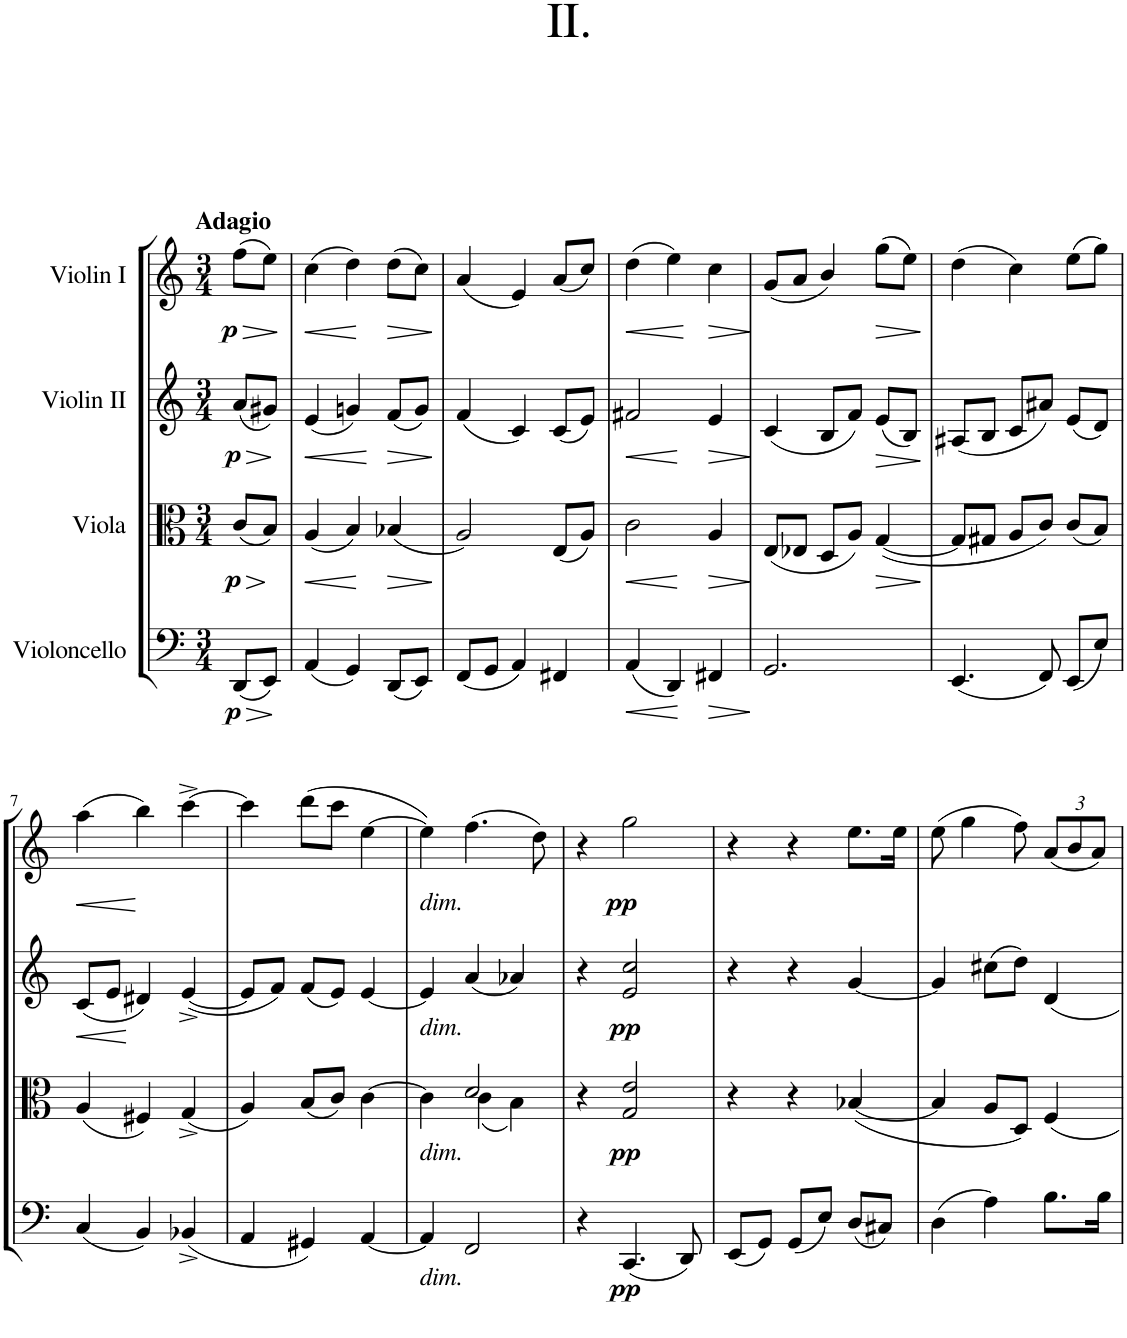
**kern	**dynam	**kern	**dynam	**kern	**dynam	**kern	**dynam
*part4	*part4	*part3	*part3	*part2	*part2	*part1	*part1
*staff4	*staff4	*staff3	*staff3	*staff2	*staff2	*staff1	*staff1
*I"Violoncello	*	*I"Viola	*	*I"Violin II	*	*I"Violin I	*
*I'Vc	*	*I'Vla	*	*I'Vln	*	*I'Vln	*
!!LO:PB:g=z
*clefF4	*	*clefC3	*	*clefG2	*	*clefG2	*
*k[]	*	*k[]	*	*k[]	*	*k[]	*
*M3/4	*	*M3/4	*	*M3/4	*	*M3/4	*
=1	=1	=1	=1	=1	=1	=1	=1
!	!	!	!	!	!	!LO:TX:a:B:t=Adagio	!
!	!LO:HP:b	!	!LO:HP:b	!	!LO:HP:b	!	!LO:HP:b
!	!LO:DY:n=1:b	!	!LO:DY:n=1:b	!	!LO:DY:n=1:b	!	!LO:DY:n=1:b
(8DD/L	> p	(8c/L	> p	(8a/L	> p	(8ff\L	> p
8EE/J)	.	8B/J)	.	8g#X/J)	.	8ee\J)	.
.	]	.	]	.	]	.	]
=2	=2	=2	=2	=2	=2	=2	=2
!	!	!	!LO:HP:b	!	!LO:HP:b	!	!LO:HP:b
(4AA/	.	(4A/	<	(4e/	<	(4cc\	<
4GG/)	.	4B/)	.	4gn/)	.	4dd\)	.
!	!	!	!LO:HP:n=1:b	!	!LO:HP:n=1:b	!	!LO:HP:n=1:b
(8DD/L	.	(4B-X/	[ >	(8f/L	[ >	(8dd\L	[ >
8EE/J)	.	.	.	8g/J)	.	8cc\J)	.
.	.	.	]	.	]	.	]
=3	=3	=3	=3	=3	=3	=3	=3
(8FF/L	.	2A/)	.	(4f/	.	(4a/	.
8GG/J	.	.	.	.	.	.	.
4AA/)	.	.	.	4c/)	.	4e/)	.
4FF#X/	.	(8E/L	.	(8c/L	.	(8a/L	.
.	.	8A/J)	.	8e/J)	.	8cc/J)	.
=4	=4	=4	=4	=4	=4	=4	=4
!	!LO:HP:b	!	!LO:HP:b	!	!LO:HP:b	!	!LO:HP:b
(4AA/	<	2c\	<	2f#X/	<	(4dd\	<
4DD/)	[	.	.	.	.	4ee\)	.
!	!LO:HP:b	!	!LO:HP:n=1:b	!	!LO:HP:n=1:b	!	!LO:HP:n=1:b
4FF#X/	>	4A/	[ >	4e/	[ >	4cc\	[ >
.	]	.	]	.	]	.	]
=5	=5	=5	=5	=5	=5	=5	=5
2.GG/	.	(8E/L	.	(4c/	.	(8g/L	.
.	.	8E-X/J	.	.	.	8a/J	.
.	.	8D/L	.	8B/L	.	4b/)	.
.	.	8A/J)	.	8f/J)	.	.	.
!	!	!	!LO:HP:b	!	!LO:HP:b	!	!LO:HP:b
.	.	([4G/	>	(8e/L	>	(8gg\L	>
.	.	.	.	8B/J)	.	8ee\J)	.
.	.	.	]	.	]	.	]
=6	=6	=6	=6	=6	=6	=6	=6
(4.EE/	.	8G/L]	.	(8A#X/L	.	(4dd\	.
.	.	8G#X/J	.	8B/J	.	.	.
.	.	8A/L	.	8c/L	.	4cc\)	.
8FF/)	.	8c/J)	.	8a#X/J)	.	.	.
(8EE/L	.	(8c/L	.	(8e/L	.	(8ee\L	.
8E/J)	.	8B/J)	.	8d/J)	.	8gg\J)	.
!!LO:LB:g=z
=7	=7	=7	=7	=7	=7	=7	=7
!	!	!	!	!	!LO:HP:b	!	!LO:HP:b
(4C/	.	(4A/	.	(8c/L	<	(4aa\	<
.	.	.	.	8e/J	.	.	.
4BB/)	.	4F#X/)	.	4d#X/)	[	4bb\)	[
(4BB-X^/	.	(4G^/	.	([4e^/	.	[4ccc^\	.
=8	=8	=8	=8	=8	=8	=8	=8
4AA/	.	4A/)	.	8e/L]	.	4ccc\]	.
.	.	.	.	8f/J)	.	.	.
4GG#X/)	.	(8B/L	.	(8f/L	.	(8ddd\L	.
.	.	8c/J)	.	8e/J)	.	8ccc\J	.
[4AA/	.	[4c\	.	[4e/	.	[4ee\	.
=9	=9	=9	=9	=9	=9	=9	=9
*	*	*^	*	*	*	*	*
!	!	!	!	!	!	!	!LO:TX:b:i:t=dim.	!
!	!	!	!	!	!LO:TX:b:i:t=dim.	!	!	!
!	!	!LO:TX:b:i:t=dim.	!	!	!	!	!	!
!LO:TX:b:i:t=dim.	!	!	!	!	!	!	!	!
4AA/]	.	4c\]	4ryy	.	4e/]	.	4ee\])	.
2FF/	.	2d/	(4c\	.	(4a/	.	(4.ff\	.
.	.	.	4B\)	.	4a-X/)	.	.	.
.	.	.	.	.	.	.	8dd\)	.
*	*	*v	*v	*	*	*	*	*
=10	=10	=10	=10	=10	=10	=10	=10
4r	.	4r	.	4r	.	4r	.
!	!LO:DY:b	!	!LO:DY:b	!	!LO:DY:b	!	!LO:DY:b
(4.CC/	pp	2G/ 2e/	pp	2e/ 2cc/	pp	2gg\	pp
8DD/)	.	.	.	.	.	.	.
=11	=11	=11	=11	=11	=11	=11	=11
(8EE/L	.	4r	.	4r	.	4r	.
8GG/J)	.	.	.	.	.	.	.
(8GG/L	.	4r	.	4r	.	4r	.
8E/J)	.	.	.	.	.	.	.
(8D/L	.	([4B-X/	.	[4g/	.	8.ee\L	.
8C#X/J)	.	.	.	.	.	.	.
.	.	.	.	.	.	16ee\Jk	.
=12	=12	=12	=12	=12	=12	=12	=12
(4D\	.	4B-/]	.	4g/]	.	(8ee\	.
.	.	.	.	.	.	4gg\	.
4A\)	.	8A/L	.	(8cc#X\L	.	.	.
.	.	8D/J)	.	8dd\J)	.	8ff\)	.
*	*	*	*	*	*	*Xbrackettup	*
8.B\L	.	4F/	.	4d/	.	(12a/L	.
.	.	.	.	.	.	12b/	.
.	.	.	.	.	.	12a/J)	.
16B\Jk	.	.	.	.	.	.	.
=	=	=	=	=	=	=	=
*-	*-	*-	*-	*-	*-	*-	*-
